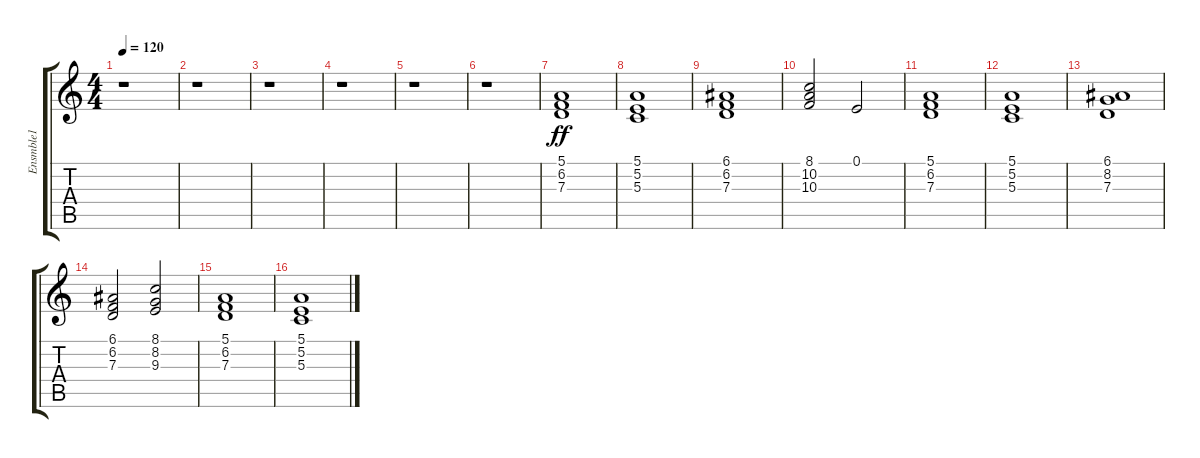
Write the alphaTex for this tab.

\track ("Ensmble1" "Ensmble1") {instrument stringensemble1}
\staff {score tabs}
\tuning (E4 B3 G3 D3 A2 E2) {hide}
\ts (4 4)
\tempo 120
\clef g2
\ks c
r.1{dy ff} |
r.1 |
r.1 |
r.1 |
r.1 |
r.1 |
(5.1 6.2 7.3).1 |
(5.1 5.2 5.3).1 |
(6.1 6.2 7.3).1 |
(8.1 10.2 10.3).2 0.1.2 |
(5.1 6.2 7.3).1 |
(5.1 5.2 5.3).1 |
(6.1 8.2 7.3).1 |
(6.1 6.2 7.3).2 (8.1 8.2 9.3).2 |
(5.1 6.2 7.3).1 |
(5.1 5.2 5.3).1
